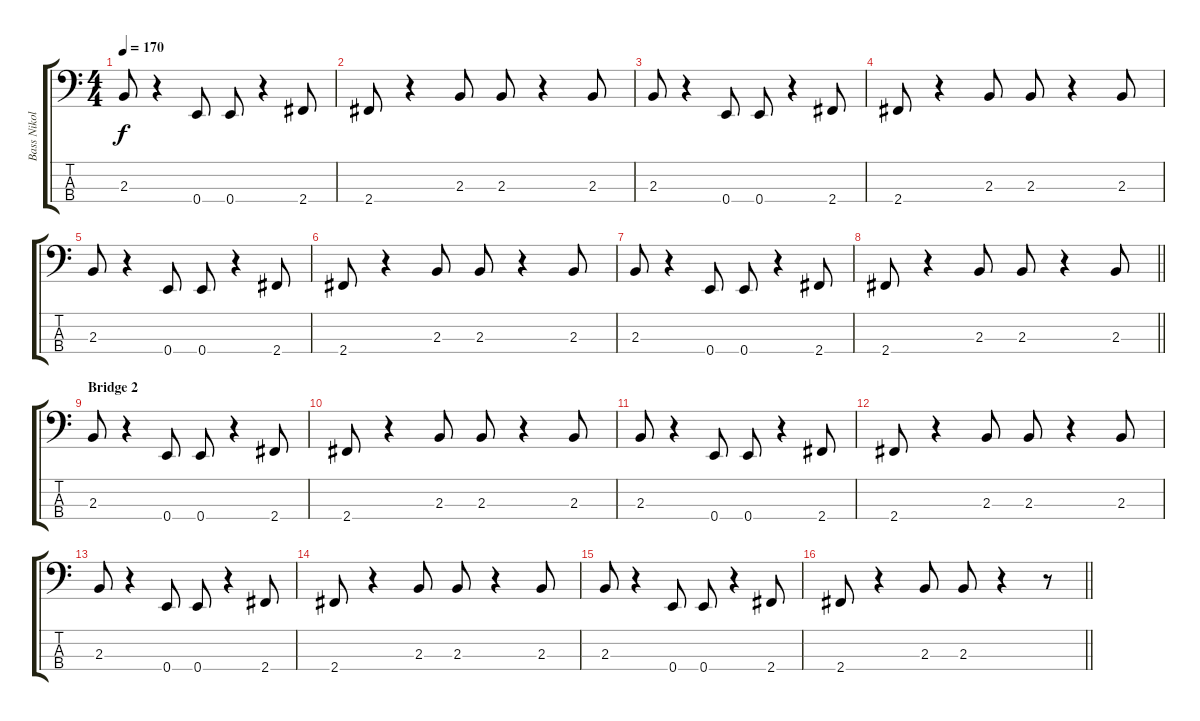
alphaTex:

\track ("Bass Nikola Sarcevic" "Bass Nikol") {instrument electricbassfinger}
\staff {score tabs}
\tuning (G2 D2 A1 E1) {hide}
\ts (4 4)
\tempo 170
\clef f4
\ks c
2.3.8{dy f} r.4 0.4.8 0.4.8 r.4 2.4.8 |
2.4.8 r.4 2.3.8 2.3.8 r.4 2.3.8 |
2.3.8 r.4 0.4.8 0.4.8 r.4 2.4.8 |
2.4.8 r.4 2.3.8 2.3.8 r.4 2.3.8 |
2.3.8 r.4 0.4.8 0.4.8 r.4 2.4.8 |
2.4.8 r.4 2.3.8 2.3.8 r.4 2.3.8 |
2.3.8 r.4 0.4.8 0.4.8 r.4 2.4.8 |
\barLineRight lightlight
2.4.8 r.4 2.3.8 2.3.8 r.4 2.3.8 |
\section ("" "Bridge 2")
2.3.8 r.4 0.4.8 0.4.8 r.4 2.4.8 |
2.4.8 r.4 2.3.8 2.3.8 r.4 2.3.8 |
2.3.8 r.4 0.4.8 0.4.8 r.4 2.4.8 |
2.4.8 r.4 2.3.8 2.3.8 r.4 2.3.8 |
2.3.8 r.4 0.4.8 0.4.8 r.4 2.4.8 |
2.4.8 r.4 2.3.8 2.3.8 r.4 2.3.8 |
2.3.8 r.4 0.4.8 0.4.8 r.4 2.4.8 |
\barLineRight lightlight
2.4.8 r.4 2.3.8 2.3.8 r.4 r.8
